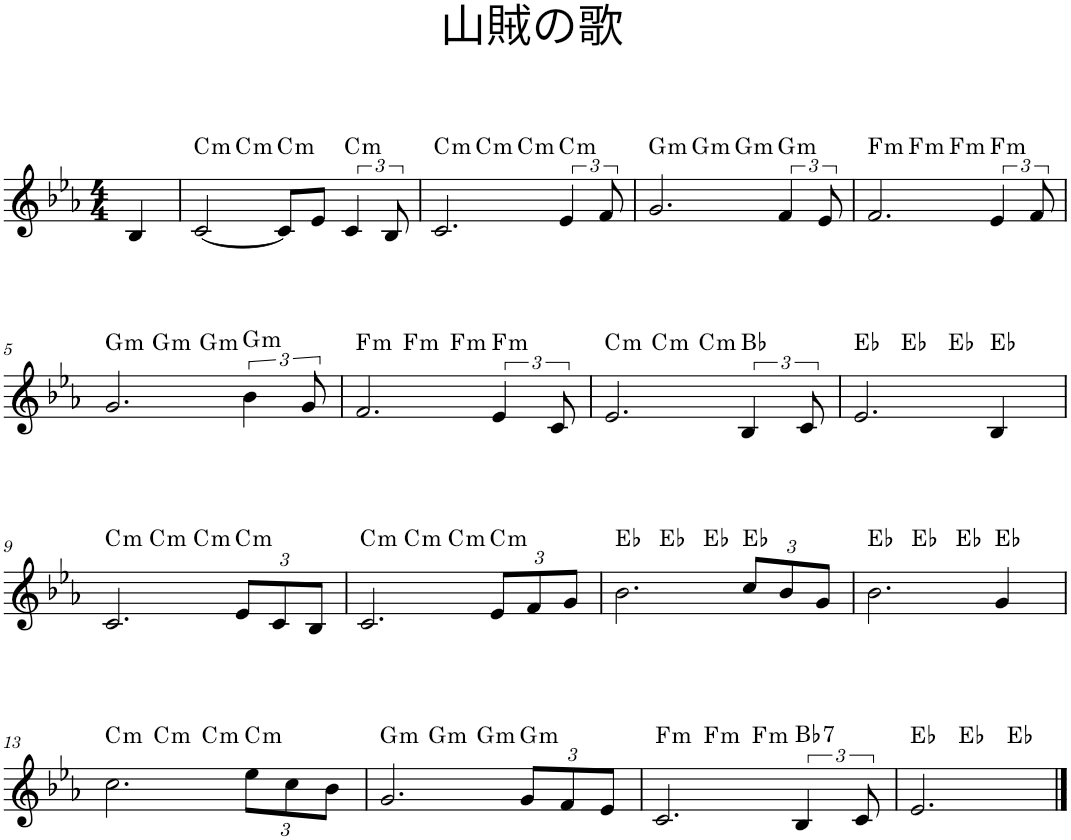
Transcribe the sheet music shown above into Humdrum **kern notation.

**kern	**harte
*part1	*part1
*staff1	*
*I"Piano	*
*I'Pno.	*
*clefG2	*
*k[b-e-a-]	*
*M4/4	*
=	=
4B-/	.
=1	=1
!	!LO:H:kt=m
*^	*
[2c/	4ryy	C:min
!	!	!LO:H:kt=m
.	2.ryy	C:min
!	!	!LO:H:kt=m
8c/L]	.	C:min
8e-/J	.	.
!	!	!LO:H:kt=m
6c/	.	C:min
12B-/	.	.
=2	=2	=2
!	!	!LO:H:kt=m
*	*^	*
2.c/	4ryy	2ryy	C:min
!	!	!	!LO:H:kt=m
.	2.ryy	.	C:min
!	!	!	!LO:H:kt=m
.	.	2ryy	C:min
!	!	!	!LO:H:kt=m
6e-/	.	.	C:min
12f/	.	.	.
=3	=3	=3	=3
!	!	!	!LO:H:kt=m
2.g/	4ryy	2ryy	G:min
!	!	!	!LO:H:kt=m
.	2.ryy	.	G:min
!	!	!	!LO:H:kt=m
.	.	2ryy	G:min
!	!	!	!LO:H:kt=m
6f/	.	.	G:min
12e-/	.	.	.
=4	=4	=4	=4
!	!	!	!LO:H:kt=m
2.f/	4ryy	2ryy	F:min
!	!	!	!LO:H:kt=m
.	2.ryy	.	F:min
!	!	!	!LO:H:kt=m
.	.	2ryy	F:min
!	!	!	!LO:H:kt=m
6e-/	.	.	F:min
12f/	.	.	.
!!LO:LB:g=z	!!	!!
=5	=5	=5	=5
!	!	!	!LO:H:kt=m
2.g/	4ryy	2ryy	G:min
!	!	!	!LO:H:kt=m
.	2.ryy	.	G:min
!	!	!	!LO:H:kt=m
.	.	2ryy	G:min
!	!	!	!LO:H:kt=m
6b-\	.	.	G:min
12g/	.	.	.
=6	=6	=6	=6
!	!	!	!LO:H:kt=m
2.f/	4ryy	2ryy	F:min
!	!	!	!LO:H:kt=m
.	2.ryy	.	F:min
!	!	!	!LO:H:kt=m
.	.	2ryy	F:min
!	!	!	!LO:H:kt=m
6e-/	.	.	F:min
12c/	.	.	.
=7	=7	=7	=7
!	!	!	!LO:H:kt=m
2.e-/	4ryy	2ryy	C:min
!	!	!	!LO:H:kt=m
.	2.ryy	.	C:min
!	!	!	!LO:H:kt=m
.	.	2ryy	C:min
6B-/	.	.	Bb:maj
12c/	.	.	.
=8	=8	=8	=8
2.e-/	4ryy	2ryy	Eb:maj
.	2.ryy	.	Eb:maj
.	.	2ryy	Eb:maj
4B-/	.	.	Eb:maj
!!LO:LB:g=z	!!	!!
=9	=9	=9	=9
!	!	!	!LO:H:kt=m
2.c/	4ryy	2ryy	C:min
!	!	!	!LO:H:kt=m
.	2.ryy	.	C:min
!	!	!	!LO:H:kt=m
.	.	2ryy	C:min
*Xbrackettup	*	*	*
!	!	!	!LO:H:kt=m
12e-/L	.	.	C:min
12c/	.	.	.
12B-/J	.	.	.
=10	=10	=10	=10
!	!	!	!LO:H:kt=m
2.c/	4ryy	2ryy	C:min
!	!	!	!LO:H:kt=m
.	2.ryy	.	C:min
!	!	!	!LO:H:kt=m
.	.	2ryy	C:min
!	!	!	!LO:H:kt=m
12e-/L	.	.	C:min
12f/	.	.	.
12g/J	.	.	.
=11	=11	=11	=11
2.b-\	4ryy	2ryy	Eb:maj
.	2.ryy	.	Eb:maj
.	.	2ryy	Eb:maj
12cc/L	.	.	Eb:maj
12b-/	.	.	.
12g/J	.	.	.
=12	=12	=12	=12
2.b-\	4ryy	2ryy	Eb:maj
.	2.ryy	.	Eb:maj
.	.	2ryy	Eb:maj
4g/	.	.	Eb:maj
!!LO:LB:g=z	!!	!!
=13	=13	=13	=13
!	!	!	!LO:H:kt=m
2.cc\	4ryy	2ryy	C:min
!	!	!	!LO:H:kt=m
.	2.ryy	.	C:min
!	!	!	!LO:H:kt=m
.	.	2ryy	C:min
!	!	!	!LO:H:kt=m
12ee-\L	.	.	C:min
12cc\	.	.	.
12b-\J	.	.	.
=14	=14	=14	=14
!	!	!	!LO:H:kt=m
2.g/	4ryy	2ryy	G:min
!	!	!	!LO:H:kt=m
.	2.ryy	.	G:min
!	!	!	!LO:H:kt=m
.	.	2ryy	G:min
!	!	!	!LO:H:kt=m
12g/L	.	.	G:min
12f/	.	.	.
12e-/J	.	.	.
=15	=15	=15	=15
!	!	!	!LO:H:kt=m
2.c/	4ryy	2ryy	F:min
!	!	!	!LO:H:kt=m
.	2.ryy	.	F:min
!	!	!	!LO:H:kt=m
.	.	2ryy	F:min
*brackettup	*	*	*
!	!	!	!LO:H:kt=7
6B-/	.	.	Bb:7
12c/	.	.	.
=16	=16	=16	=16
2.e-/	4ryy	2ryy	Eb:maj
.	2ryy	.	Eb:maj
.	.	4ryy	Eb:maj
*v	*v	*v	*
==	==
*-	*-
